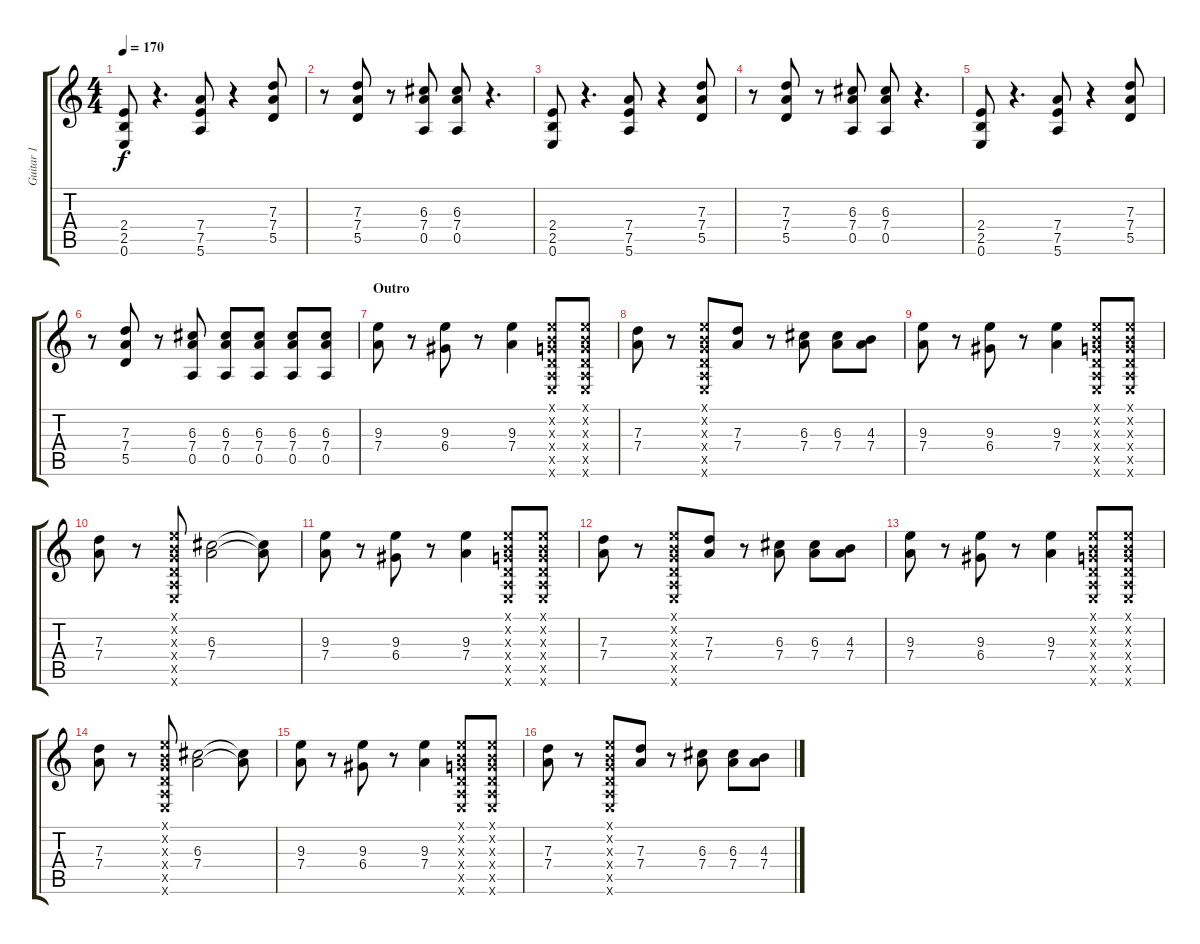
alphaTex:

\track ("Guitar 1" "Guitar 1") {instrument distortionguitar}
\staff {score tabs}
\tuning (E4 B3 G3 D3 A2 E2) {hide}
\ts (4 4)
\tempo 170
\clef g2
\ks c
(2.4 2.5 0.6).8{dy f} r.4{d} (7.4 7.5 5.6).8 r.4 (7.3 7.4 5.5).8 |
r.8 (7.3 7.4 5.5).8 r.8 (6.3 7.4 0.5).8 (6.3 7.4 0.5).8 r.4{d} |
(2.4 2.5 0.6).8 r.4{d} (7.4 7.5 5.6).8 r.4 (7.3 7.4 5.5).8 |
r.8 (7.3 7.4 5.5).8 r.8 (6.3 7.4 0.5).8 (6.3 7.4 0.5).8 r.4{d} |
(2.4 2.5 0.6).8 r.4{d} (7.4 7.5 5.6).8 r.4 (7.3 7.4 5.5).8 |
r.8 (7.3 7.4 5.5).8 r.8 (6.3 7.4 0.5).8 (6.3 7.4 0.5).8 (6.3 7.4 0.5).8 (6.3 7.4 0.5).8 (6.3 7.4 0.5).8 |
\section ("" "Outro")
(9.3 7.4).8 r.8 (9.3 6.4).8 r.8 (9.3 7.4).4 (0.1{x} 0.2{x} 0.3{x} 0.4{x} 0.5{x} 0.6{x}).8 (0.1{x} 0.2{x} 0.3{x} 0.4{x} 0.5{x} 0.6{x}).8 |
(7.3 7.4).8 r.8 (0.1{x} 0.2{x} 0.3{x} 0.4{x} 0.5{x} 0.6{x}).8 (7.3 7.4).8 r.8 (6.3 7.4).8 (6.3 7.4).8 (4.3 7.4).8 |
(9.3 7.4).8 r.8 (9.3 6.4).8 r.8 (9.3 7.4).4 (0.1{x} 0.2{x} 0.3{x} 0.4{x} 0.5{x} 0.6{x}).8 (0.1{x} 0.2{x} 0.3{x} 0.4{x} 0.5{x} 0.6{x}).8 |
(7.3 7.4).8 r.8 (0.1{x} 0.2{x} 0.3{x} 0.4{x} 0.5{x} 0.6{x}).8 (6.3 7.4).2 (6.3{t} 7.4{t}).8 |
(9.3 7.4).8 r.8 (9.3 6.4).8 r.8 (9.3 7.4).4 (0.1{x} 0.2{x} 0.3{x} 0.4{x} 0.5{x} 0.6{x}).8 (0.1{x} 0.2{x} 0.3{x} 0.4{x} 0.5{x} 0.6{x}).8 |
(7.3 7.4).8 r.8 (0.1{x} 0.2{x} 0.3{x} 0.4{x} 0.5{x} 0.6{x}).8 (7.3 7.4).8 r.8 (6.3 7.4).8 (6.3 7.4).8 (4.3 7.4).8 |
(9.3 7.4).8 r.8 (9.3 6.4).8 r.8 (9.3 7.4).4 (0.1{x} 0.2{x} 0.3{x} 0.4{x} 0.5{x} 0.6{x}).8 (0.1{x} 0.2{x} 0.3{x} 0.4{x} 0.5{x} 0.6{x}).8 |
(7.3 7.4).8 r.8 (0.1{x} 0.2{x} 0.3{x} 0.4{x} 0.5{x} 0.6{x}).8 (6.3 7.4).2 (6.3{t} 7.4{t}).8 |
(9.3 7.4).8 r.8 (9.3 6.4).8 r.8 (9.3 7.4).4 (0.1{x} 0.2{x} 0.3{x} 0.4{x} 0.5{x} 0.6{x}).8 (0.1{x} 0.2{x} 0.3{x} 0.4{x} 0.5{x} 0.6{x}).8 |
(7.3 7.4).8 r.8 (0.1{x} 0.2{x} 0.3{x} 0.4{x} 0.5{x} 0.6{x}).8 (7.3 7.4).8 r.8 (6.3 7.4).8 (6.3 7.4).8 (4.3 7.4).8
